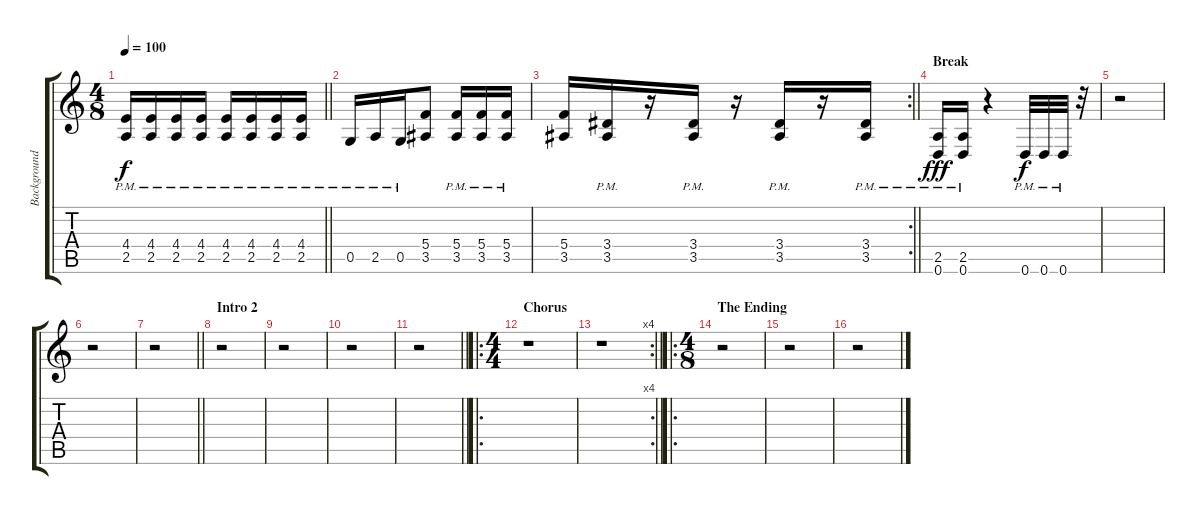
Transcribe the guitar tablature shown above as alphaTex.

\track ("Background" "Background") {instrument distortionguitar}
\staff {score tabs}
\tuning (D4 A3 F3 C3 G2 D2) {hide}
\ts (4 8)
\tempo 100
\clef g2
\barLineRight lightlight
\ks c
(4.4{pm} 2.5{pm}).16{dy f} (4.4{pm} 2.5{pm}).16 (4.4{pm} 2.5{pm}).16 (4.4{pm} 2.5{pm}).16 (4.4{pm} 2.5{pm}).16 (4.4{pm} 2.5{pm}).16 (4.4{pm} 2.5{pm}).16 (4.4{pm} 2.5{pm}).16 |
0.5{pm}.16 2.5{pm}.16 0.5{pm}.16 (5.4 3.5).8 (5.4{pm} 3.5{pm}).16 (5.4{pm} 3.5{pm}).16 (5.4{pm} 3.5{pm}).16 |
\rc 2
\barLineRight lightlight
(5.4 3.5).16 (3.4{pm} 3.5{pm}).16 r.16 (3.4{pm} 3.5{pm}).16 r.16 (3.4{pm} 3.5{pm}).16 r.16 (3.4{pm} 3.5{pm}).16 |
\section ("" "Break")
(2.5{pm} 0.6{pm}).16{dy fff} (2.5{pm} 0.6{pm}).16 r.4 0.6{pm}.32{dy f} 0.6{pm}.32 0.6{pm}.32 r.32 |
r.2 |
r.2 |
\barLineRight lightlight
r.2 |
\section ("" "Intro 2")
r.2 |
r.2 |
r.2 |
\barLineRight lightlight
r.2 |
\ro
\ts (4 4)
\section ("" "Chorus")
r.1 |
\rc 4
\barLineRight lightlight
r.1 |
\ro
\ts (4 8)
\section ("" "The Ending")
r.2 |
r.2 |
r.2
